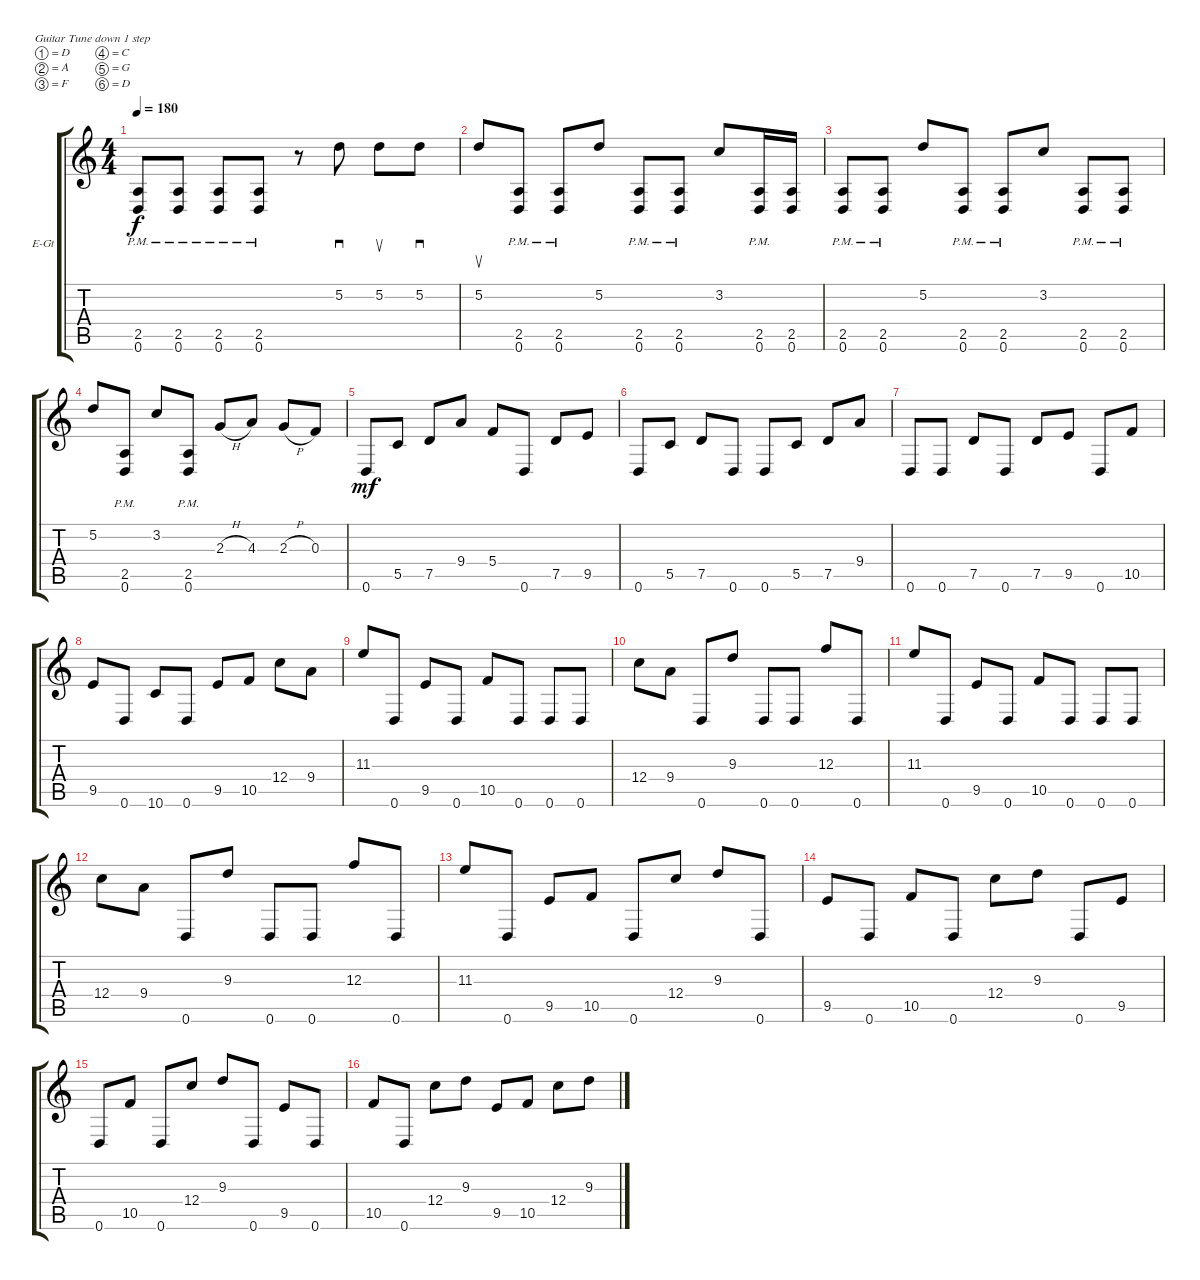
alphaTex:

\defaultSystemsLayout 4
\bracketExtendMode groupsimilarinstruments
\firstSystemTrackNameOrientation horizontal
\otherSystemsTrackNameOrientation horizontal
\track ("Electric Guitar" "E-Gt") {instrument distortionguitar}
\staff {score tabs}
\tuning (D4 A3 F3 C3 G2 D2)
\ts (4 4)
\tempo 180
\clef g2
\ks c
(2.5{pm} 0.6{pm}).8{dy f} (2.5{pm} 0.6{pm}).8 (2.5{pm} 0.6{pm}).8 (2.5{pm} 0.6{pm}).8 r.8 5.2.8{sd} 5.2.8{su} 5.2.8{sd} |
5.2.8{su} (2.5{pm} 0.6{pm}).8 (2.5{pm} 0.6{pm}).8 5.2.8 (2.5{pm} 0.6{pm}).8 (2.5{pm} 0.6{pm}).8 3.2.8 (2.5 0.6{pm}).16 (2.5 0.6).16 |
(2.5{pm} 0.6{pm}).8 (2.5{pm} 0.6{pm}).8 5.2.8 (2.5{pm} 0.6{pm}).8 (2.5{pm} 0.6{pm}).8 3.2.8 (2.5{pm} 0.6{pm}).8 (2.5{pm} 0.6{pm}).8 |
5.2.8 (2.5 0.6{pm}).8 3.2.8 (2.5 0.6{pm}).8 2.3{h}.8 4.3.8 2.3{h}.8 0.3.8 |
0.6.8{dy mf} 5.5.8 7.5.8 9.4.8 5.4.8 0.6.8 7.5.8 9.5.8 |
0.6.8 5.5.8 7.5.8 0.6.8 0.6.8 5.5.8 7.5.8 9.4.8 |
0.6.8 0.6.8 7.5.8 0.6.8 7.5.8 9.5.8 0.6.8 10.5.8 |
9.5.8 0.6.8 10.6.8 0.6.8 9.5.8 10.5.8 12.4.8 9.4.8 |
11.3.8 0.6.8 9.5.8 0.6.8 10.5.8 0.6.8 0.6.8 0.6.8 |
12.4.8 9.4.8 0.6.8 9.3.8 0.6.8 0.6.8 12.3.8 0.6.8 |
11.3.8 0.6.8 9.5.8 0.6.8 10.5.8 0.6.8 0.6.8 0.6.8 |
12.4.8 9.4.8 0.6.8 9.3.8 0.6.8 0.6.8 12.3.8 0.6.8 |
11.3.8 0.6.8 9.5.8 10.5.8 0.6.8 12.4.8 9.3.8 0.6.8 |
9.5.8 0.6.8 10.5.8 0.6.8 12.4.8 9.3.8 0.6.8 9.5.8 |
0.6.8 10.5.8 0.6.8 12.4.8 9.3.8 0.6.8 9.5.8 0.6.8 |
10.5.8 0.6.8 12.4.8 9.3.8 9.5.8 10.5.8 12.4.8 9.3.8
